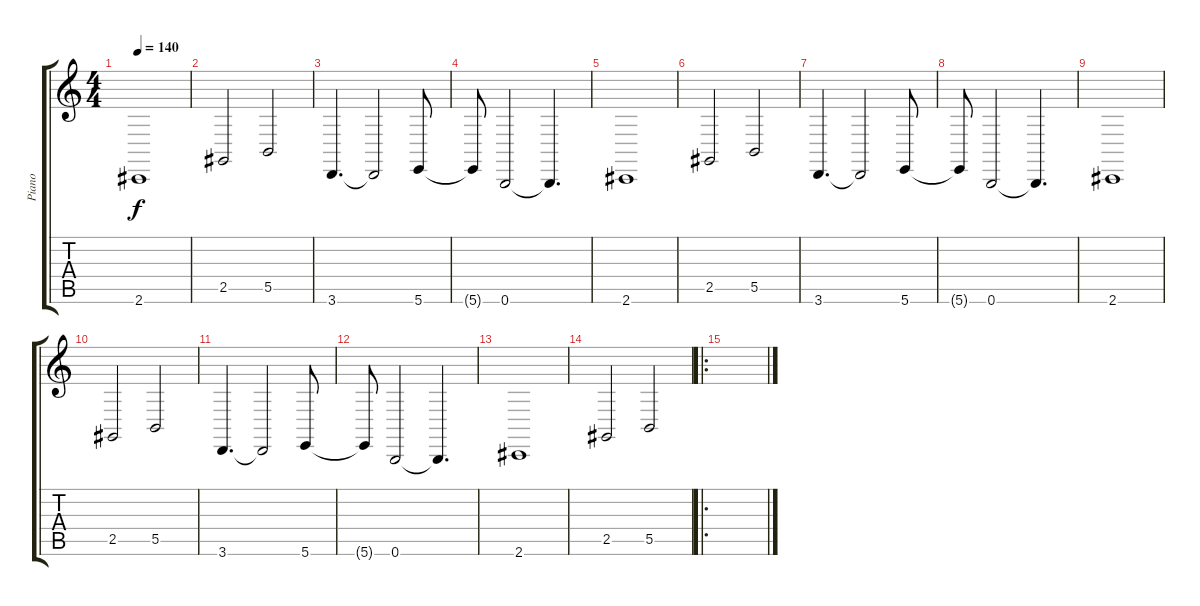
\track ("Piano" "Piano") {instrument acousticgrandpiano}
\staff {score tabs}
\tuning (Db4 Ab3 E3 B2 Gb2 B1) {hide}
\ts (4 4)
\tempo 140
\clef g2
\ks c
2.6.1{dy f} |
2.5.2 5.5.2 |
3.6.4{d} 3.6{t}.2 5.6.8 |
5.6{t}.8 0.6.2 0.6{t}.4{d} |
2.6.1 |
2.5.2 5.5.2 |
3.6.4{d} 3.6{t}.2 5.6.8 |
5.6{t}.8 0.6.2 0.6{t}.4{d} |
2.6.1 |
2.5.2 5.5.2 |
3.6.4{d} 3.6{t}.2 5.6.8 |
5.6{t}.8 0.6.2 0.6{t}.4{d} |
2.6.1 |
2.5.2 5.5.2 |
\ro
